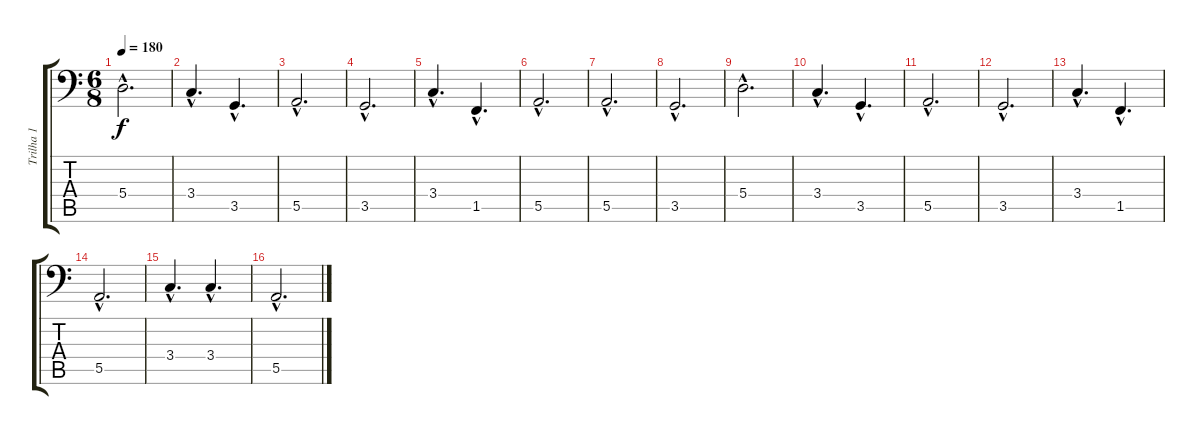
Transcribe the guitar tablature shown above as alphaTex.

\track ("Trilha 1" "Trilha 1") {instrument electricbassfinger}
\staff {score tabs}
\tuning (C3 G2 D2 A1 E1 B0) {hide}
\ts (6 8)
\tempo 180
\clef f4
\ks c
5.4{hac}.2{d dy f} |
3.4{hac}.4{d} 3.5{hac}.4{d} |
5.5{hac}.2{d} |
3.5{hac}.2{d} |
3.4{hac}.4{d} 1.5{hac}.4{d} |
5.5{hac}.2{d} |
5.5{hac}.2{d} |
3.5{hac}.2{d} |
5.4{hac}.2{d} |
3.4{hac}.4{d} 3.5{hac}.4{d} |
5.5{hac}.2{d} |
3.5{hac}.2{d} |
3.4{hac}.4{d} 1.5{hac}.4{d} |
5.5{hac}.2{d} |
3.4{hac}.4{d} 3.4{hac}.4{d} |
5.5{hac}.2{d}
